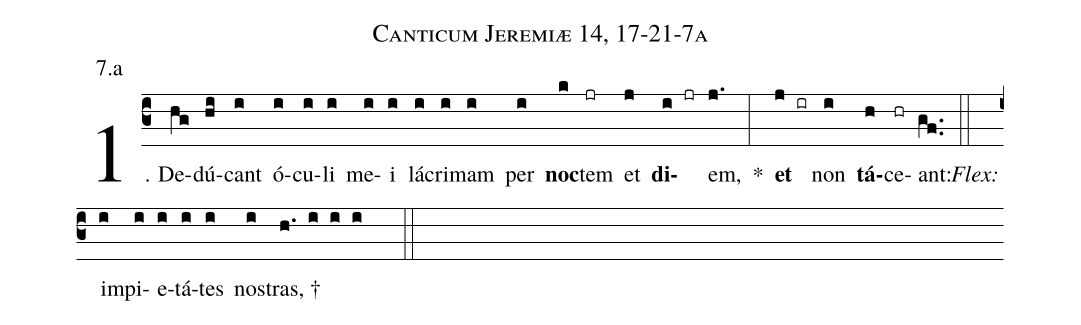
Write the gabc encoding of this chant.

name: Canticum Jeremiæ 14, 17-21-7a;
annotation: 7.a;
%%
(c3)1. De(hg)dú(hi)cant(i) ó(i)cu(i)li(i) me(i)i(i) lá(i)cri(i)mam(i) per(i) <b>noc</b>(k)tem(jr) et(j) <b>di</b>(i jr)em,(j.) *(:) <b>et</b>(j ir) non(i) <b>tá</b>(h)ce(hr)ant:(gf..) (::)
<i>Flex:</i>()  im(i)pi(i)e(i)tá(i)tes(i) nos(i)tras, †(h. i i i  ::)
